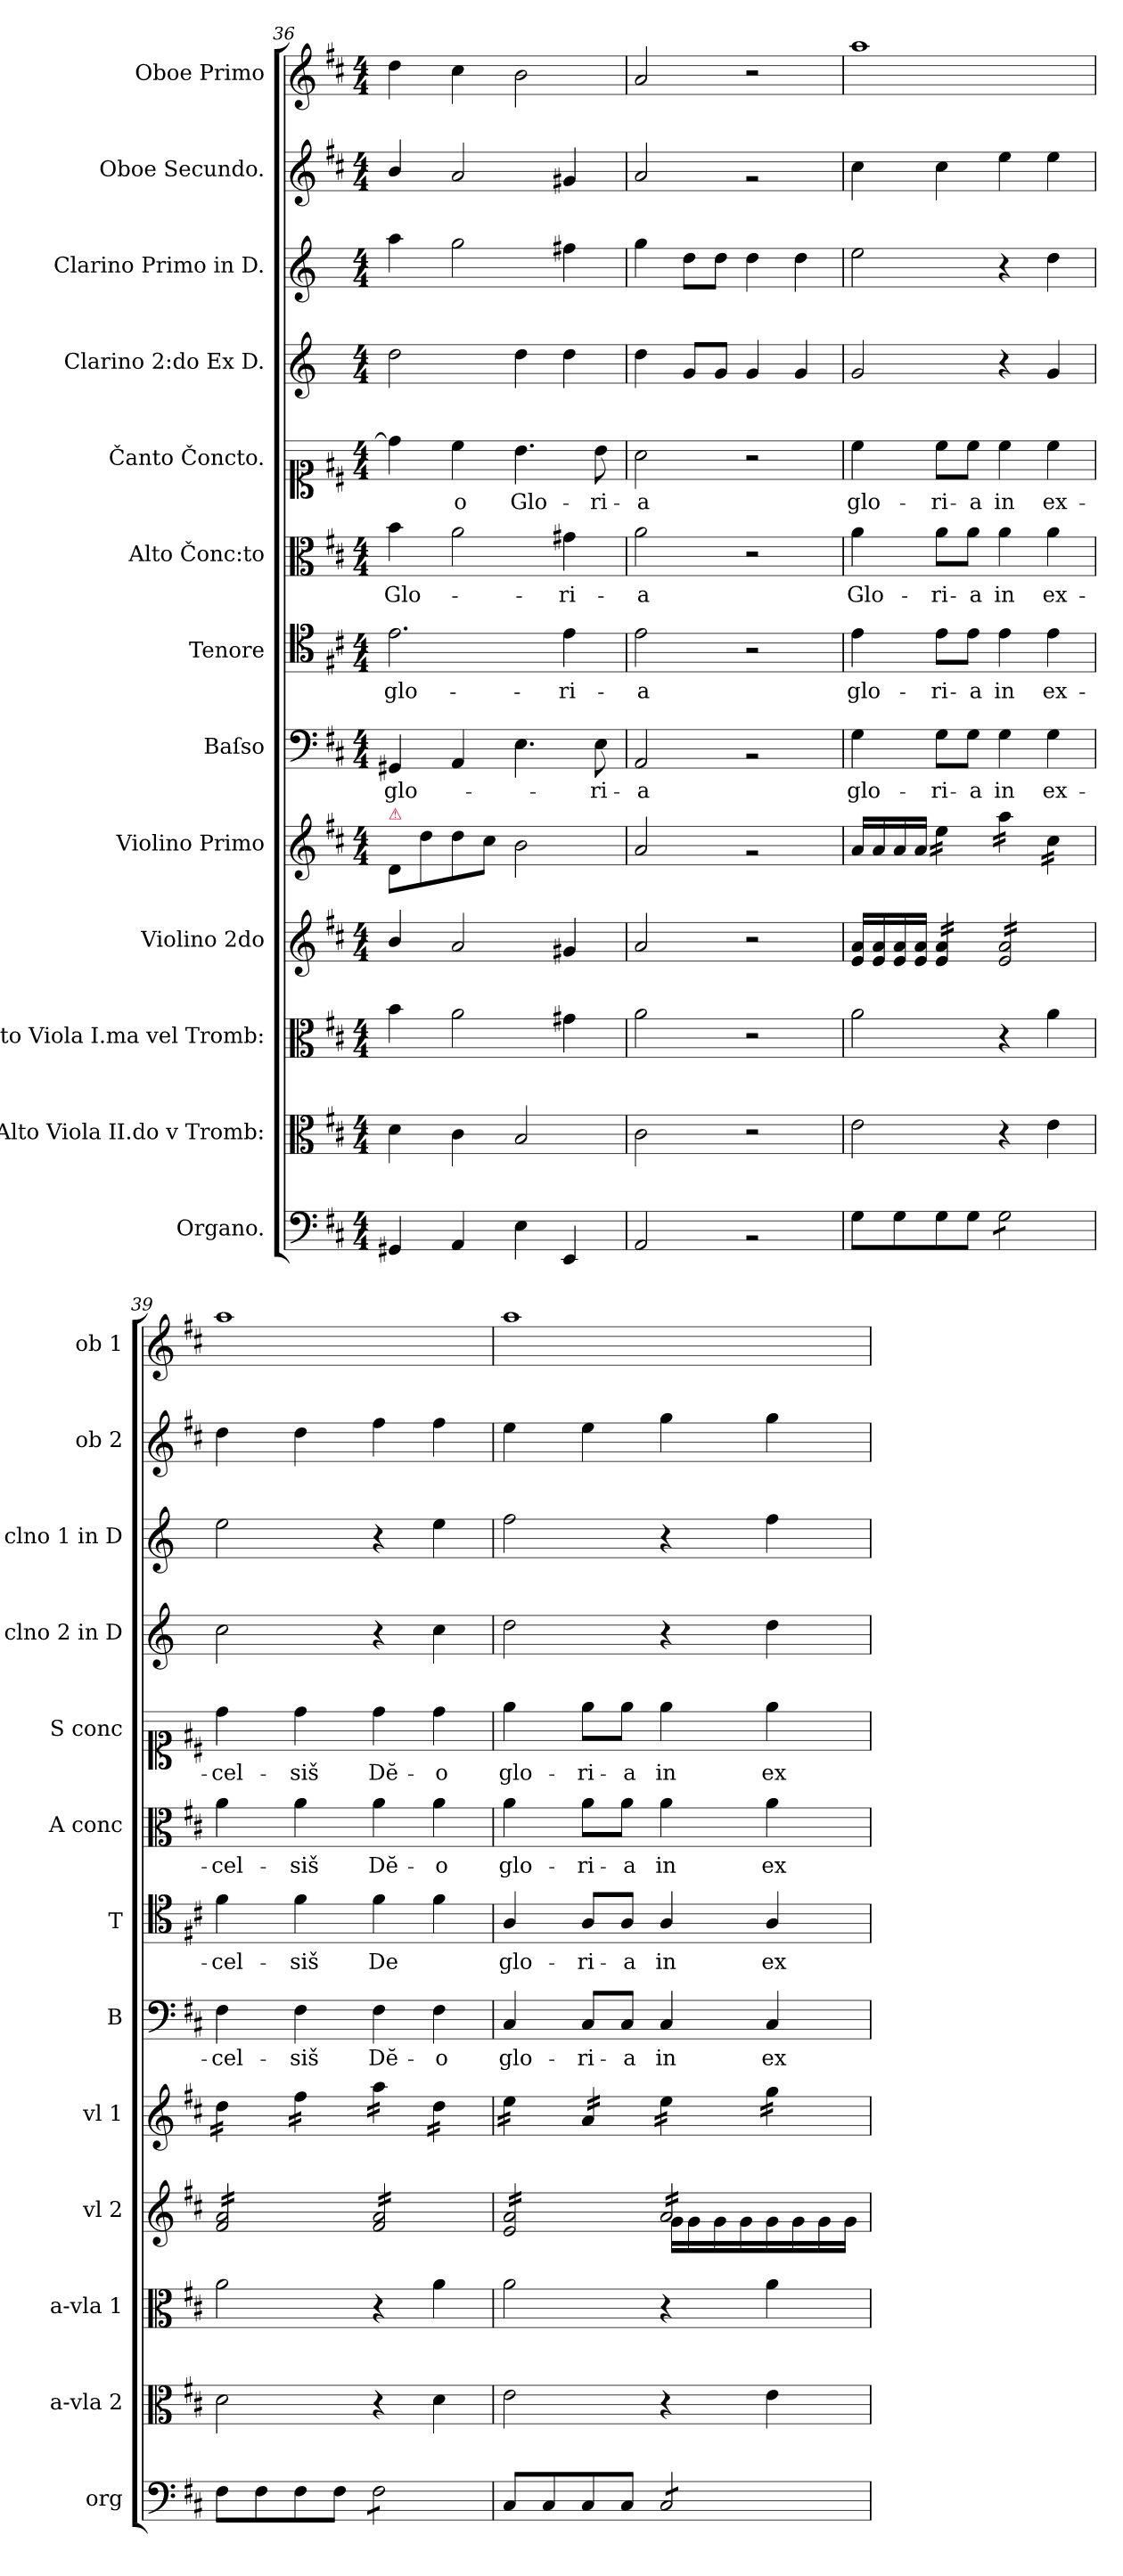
**kern	**kern	**kern	**kern	**kern	**kern	**text	**kern	**text	**kern	**text	**kern	**text	**kern	**kern	**kern	**kern
*part13	*part12	*part11	*part10	*part9	*part8	*part8	*part7	*part7	*part6	*part6	*part5	*part5	*part4	*part3	*part2	*part1
*staff13	*staff12	*staff11	*staff10	*staff9	*staff8	*staff8	*staff7	*staff7	*staff6	*staff6	*staff5	*staff5	*staff4	*staff3	*staff2	*staff1
*I"Organo.	*I"Alto Viola II.do v Tromb:	*I"Alto Viola I.ma vel Tromb:	*I"Violino 2do	*I"Violino Primo	*I"Baſso	*	*I"Tenore	*	*I"Alto Čonc:to	*	*I"Čanto Čoncto.	*	*I"Clarino 2:do Ex D.	*I"Clarino Primo in D.	*I"Oboe Secundo.	*I"Oboe Primo
*I'org	*I'a-vla 2	*I'a-vla 1	*I'vl 2	*I'vl 1	*I'B	*	*I'T	*	*I'A conc	*	*I'S conc	*	*I'clno 2 in D	*I'clno 1 in D	*I'ob 2	*I'ob 1
*clefF4	*clefC3	*clefC3	*clefG2	*clefG2	*clefF4	*	*clefC4	*	*clefC3	*	*clefC1	*	*clefG2	*clefG2	*clefG2	*clefG2
*	*	*	*	*	*	*	*	*	*	*	*	*	*ITrd-1c-2	*ITrd-1c-2	*	*
*k[f#c#]	*k[f#c#]	*k[f#c#]	*k[f#c#]	*k[f#c#]	*k[f#c#]	*	*k[f#c#]	*	*k[f#c#]	*	*k[f#c#]	*	*k[f#c#]	*k[f#c#]	*k[f#c#]	*k[f#c#]
*D:	*D:	*D:	*D:	*D:	*D:	*	*D:	*	*D:	*	*D:	*	*D:	*D:	*D:	*D:
*M4/4	*M4/4	*M4/4	*M4/4	*M4/4	*M4/4	*	*M4/4	*	*M4/4	*	*M4/4	*	*M4/4	*M4/4	*M4/4	*M4/4
=36	=36	=36	=36	=36	=36	=36	=36	=36	=36	=36	=36	=36	=36	=36	=36	=36
!	!	!	!	!LO:TX:a:color=crimson:t=⚠	!	!	!	!	!	!	!	!	!	!	!	!
4GG#X/	4d\	4b\	4b/	8d/L	4GG#X/	glo-	2.e\	glo-	4b\	Glo-	4dd\]	.	2ee\	4bb\	4b/	4dd\
.	.	.	.	8dd\	.	.	.	.	.	.	.	.	.	.	.	.
4AA/	4c#\	2a\	2a/	8dd\	4AA/	.	.	.	2a\	.	4cc#\	-o	.	2aa\	2a/	4cc#\
.	.	.	.	8cc#\J	.	.	.	.	.	.	.	.	.	.	.	.
4E\	2B/	.	.	2b\	4.E\	.	.	.	.	.	4.b\	Glo-	4ee\	.	.	2b\
4EE/	.	4g#X\	4g#X/	.	.	.	4e\	-ri-	4g#X\	-ri-	.	.	4ee\	4gg#X\	4g#X/	.
.	.	.	.	.	8E\	-ri-	.	.	.	.	8b\	-ri-	.	.	.	.
=37	=37	=37	=37	=37	=37	=37	=37	=37	=37	=37	=37	=37	=37	=37	=37	=37
2AA/	2c#\	2a\	2a/	2a/	2AA/	-a	2e\	-a	2a\	-a	2a\	-a	4ee\	4aa\	2a/	2a/
.	.	.	.	.	.	.	.	.	.	.	.	.	8a/L	8ee\L	.	.
.	.	.	.	.	.	.	.	.	.	.	.	.	8a/J	8ee\J	.	.
2rBB	2r	2r	2r	2rg	2rBB	.	2r	.	2r	.	2r	.	4a/	4ee\	2rg	2r
.	.	.	.	.	.	.	.	.	.	.	.	.	4a/	4ee\	.	.
=38	=38	=38	=38	=38	=38	=38	=38	=38	=38	=38	=38	=38	=38	=38	=38	=38
8G\L	2e\	2a\	16e/ 16a/LL	16a/LL	4G\	glo-	4e\	glo-	4a\	Glo-	4cc#\	glo-	2a/	2ff#\	4cc#\	1aa
.	.	.	16e/ 16a/	16a/	.	.	.	.	.	.	.	.	.	.	.	.
8G\	.	.	16e/ 16a/	16a/	.	.	.	.	.	.	.	.	.	.	.	.
.	.	.	16e/ 16a/JJ	16a/JJ	.	.	.	.	.	.	.	.	.	.	.	.
*	*	*	*tremolo	*	*	*	*	*	*	*	*	*	*	*	*	*
*	*	*	*	*tremolo	*	*	*	*	*	*	*	*	*	*	*	*
8G\	.	.	16e/ 16a/LL	16ee\LL	8G\L	-ri-	8e\L	-ri-	8a\L	-ri-	8cc#\L	-ri-	.	.	4cc#\	.
.	.	.	16e/ 16a/	16ee\	.	.	.	.	.	.	.	.	.	.	.	.
8G\J	.	.	16e/ 16a/	16ee\	8G\J	-a	8e\J	-a	8a\J	-a	8cc#\J	-a	.	.	.	.
.	.	.	16e/ 16a/JJ	16ee\JJ	.	.	.	.	.	.	.	.	.	.	.	.
*tremolo	*	*	*	*	*	*	*	*	*	*	*	*	*	*	*	*
8G\L	4r	4r	16e/ 16a/LL	16aa\LL	4G\	in	4e\	in	4a\	in	4cc#\	in	4r	4r	4ee\	.
.	.	.	16e/ 16a/	16aa\	.	.	.	.	.	.	.	.	.	.	.	.
8G\	.	.	16e/ 16a/	16aa\	.	.	.	.	.	.	.	.	.	.	.	.
.	.	.	16e/ 16a/	16aa\JJ	.	.	.	.	.	.	.	.	.	.	.	.
8G\	4e\	4a\	16e/ 16a/	16cc#\LL	4G\	ex-	4e\	ex-	4a\	ex-	4cc#\	ex-	4a/	4ee\	4ee\	.
.	.	.	16e/ 16a/	16cc#\	.	.	.	.	.	.	.	.	.	.	.	.
8G\J	.	.	16e/ 16a/	16cc#\	.	.	.	.	.	.	.	.	.	.	.	.
*Xtremolo	*	*	*	*	*	*	*	*	*	*	*	*	*	*	*	*
.	.	.	16e/ 16a/JJ	16cc#\JJ	.	.	.	.	.	.	.	.	.	.	.	.
=39	=39	=39	=39	=39	=39	=39	=39	=39	=39	=39	=39	=39	=39	=39	=39	=39
8F#\L	2d\	2a\	16f#/ 16a/LL	16dd\LL	4F#\	-cel-	4f#\	-cel-	4a\	-cel-	4dd\	-cel-	2dd\	2ff#\	4dd\	1aa
.	.	.	16f#/ 16a/	16dd\	.	.	.	.	.	.	.	.	.	.	.	.
8F#\	.	.	16f#/ 16a/	16dd\	.	.	.	.	.	.	.	.	.	.	.	.
.	.	.	16f#/ 16a/	16dd\JJ	.	.	.	.	.	.	.	.	.	.	.	.
8F#\	.	.	16f#/ 16a/	16ff#\LL	4F#\	-siš	4f#\	-siš	4a\	-siš	4dd\	-siš	.	.	4dd\	.
.	.	.	16f#/ 16a/	16ff#\	.	.	.	.	.	.	.	.	.	.	.	.
8F#\J	.	.	16f#/ 16a/	16ff#\	.	.	.	.	.	.	.	.	.	.	.	.
.	.	.	16f#/ 16a/JJ	16ff#\JJ	.	.	.	.	.	.	.	.	.	.	.	.
*tremolo	*	*	*	*	*	*	*	*	*	*	*	*	*	*	*	*
8F#\L	4r	4r	16f#/ 16a/LL	16aa\LL	4F#\	Dĕ-	4f#\	De	4a\	Dĕ-	4dd\	Dĕ-	4r	4r	4ff#\	.
.	.	.	16f#/ 16a/	16aa\	.	.	.	.	.	.	.	.	.	.	.	.
8F#\	.	.	16f#/ 16a/	16aa\	.	.	.	.	.	.	.	.	.	.	.	.
.	.	.	16f#/ 16a/	16aa\JJ	.	.	.	.	.	.	.	.	.	.	.	.
8F#\	4d\	4a\	16f#/ 16a/	16dd\LL	4F#\	-o	4f#\	.	4a\	-o	4dd\	-o	4dd\	4ff#\	4ff#\	.
.	.	.	16f#/ 16a/	16dd\	.	.	.	.	.	.	.	.	.	.	.	.
8F#\J	.	.	16f#/ 16a/	16dd\	.	.	.	.	.	.	.	.	.	.	.	.
*Xtremolo	*	*	*	*	*	*	*	*	*	*	*	*	*	*	*	*
.	.	.	16f#/ 16a/JJ	16dd\JJ	.	.	.	.	.	.	.	.	.	.	.	.
=40	=40	=40	=40	=40	=40	=40	=40	=40	=40	=40	=40	=40	=40	=40	=40	=40
*	*	*	*^	*	*	*	*	*	*	*	*	*	*	*	*	*
!	!	!	!	!	!	!	!	!	!LO:LY:i	!	!	!	!	!	!	!	!
8C#/L	2e\	2a\	16e/ 16a/LL	2ryy	16ee\LL	4C#/	glo-	4A/	glo-	4a\	glo-	4ee\	glo-	2ee\	2gg\	4ee\	1aa
.	.	.	16e/ 16a/	.	16ee\	.	.	.	.	.	.	.	.	.	.	.	.
8C#/	.	.	16e/ 16a/	.	16ee\	.	.	.	.	.	.	.	.	.	.	.	.
.	.	.	16e/ 16a/	.	16ee\JJ	.	.	.	.	.	.	.	.	.	.	.	.
!	!	!	!	!	!	!	!	!	!LO:LY:i	!	!	!	!	!	!	!	!
8C#/	.	.	16e/ 16a/	.	16a/LL	8C#/L	-ri-	8A/L	-ri-	8a\L	-ri-	8ee\L	-ri-	.	.	4ee\	.
.	.	.	16e/ 16a/	.	16a/	.	.	.	.	.	.	.	.	.	.	.	.
!	!	!	!	!	!	!	!	!	!LO:LY:i	!	!	!	!	!	!	!	!
8C#/J	.	.	16e/ 16a/	.	16a/	8C#/J	-a	8A/J	-a	8a\J	-a	8ee\J	-a	.	.	.	.
.	.	.	16e/ 16a/JJ	.	16a/JJ	.	.	.	.	.	.	.	.	.	.	.	.
!	!	!	!	!	!	!	!	!	!LO:LY:i	!	!	!	!	!	!	!	!
*tremolo	*	*	*	*	*	*	*	*	*	*	*	*	*	*	*	*	*
8C#/L	4r	4r	16a/LL	16g\LL	16ee\LL	4C#/	in	4A/	in	4a\	in	4ee\	in	4r	4r	4gg\	.
.	.	.	16a/	16g\	16ee\	.	.	.	.	.	.	.	.	.	.	.	.
8C#/	.	.	16a/	16g\	16ee\	.	.	.	.	.	.	.	.	.	.	.	.
.	.	.	16a/	16g\	16ee\JJ	.	.	.	.	.	.	.	.	.	.	.	.
!	!	!	!	!	!	!	!	!	!LO:LY:i	!	!	!	!	!	!	!	!
8C#/	4e\	4a\	16a/	16g\	16gg\LL	4C#/	ex-	4A/	ex-	4a\	ex-	4ee\	ex-	4ee\	4gg\	4gg\	.
.	.	.	16a/	16g\	16gg\	.	.	.	.	.	.	.	.	.	.	.	.
8C#/J	.	.	16a/	16g\	16gg\	.	.	.	.	.	.	.	.	.	.	.	.
*Xtremolo	*	*	*	*	*	*	*	*	*	*	*	*	*	*	*	*	*
.	.	.	16a/JJ	16g\JJ	16gg\JJ	.	.	.	.	.	.	.	.	.	.	.	.
*	*	*	*	*	*Xtremolo	*	*	*	*	*	*	*	*	*	*	*	*
*	*	*	*Xtremolo	*	*	*	*	*	*	*	*	*	*	*	*	*	*
*	*	*	*v	*v	*	*	*	*	*	*	*	*	*	*	*	*	*
=	=	=	=	=	=	=	=	=	=	=	=	=	=	=	=	=
*-	*-	*-	*-	*-	*-	*-	*-	*-	*-	*-	*-	*-	*-	*-	*-	*-
